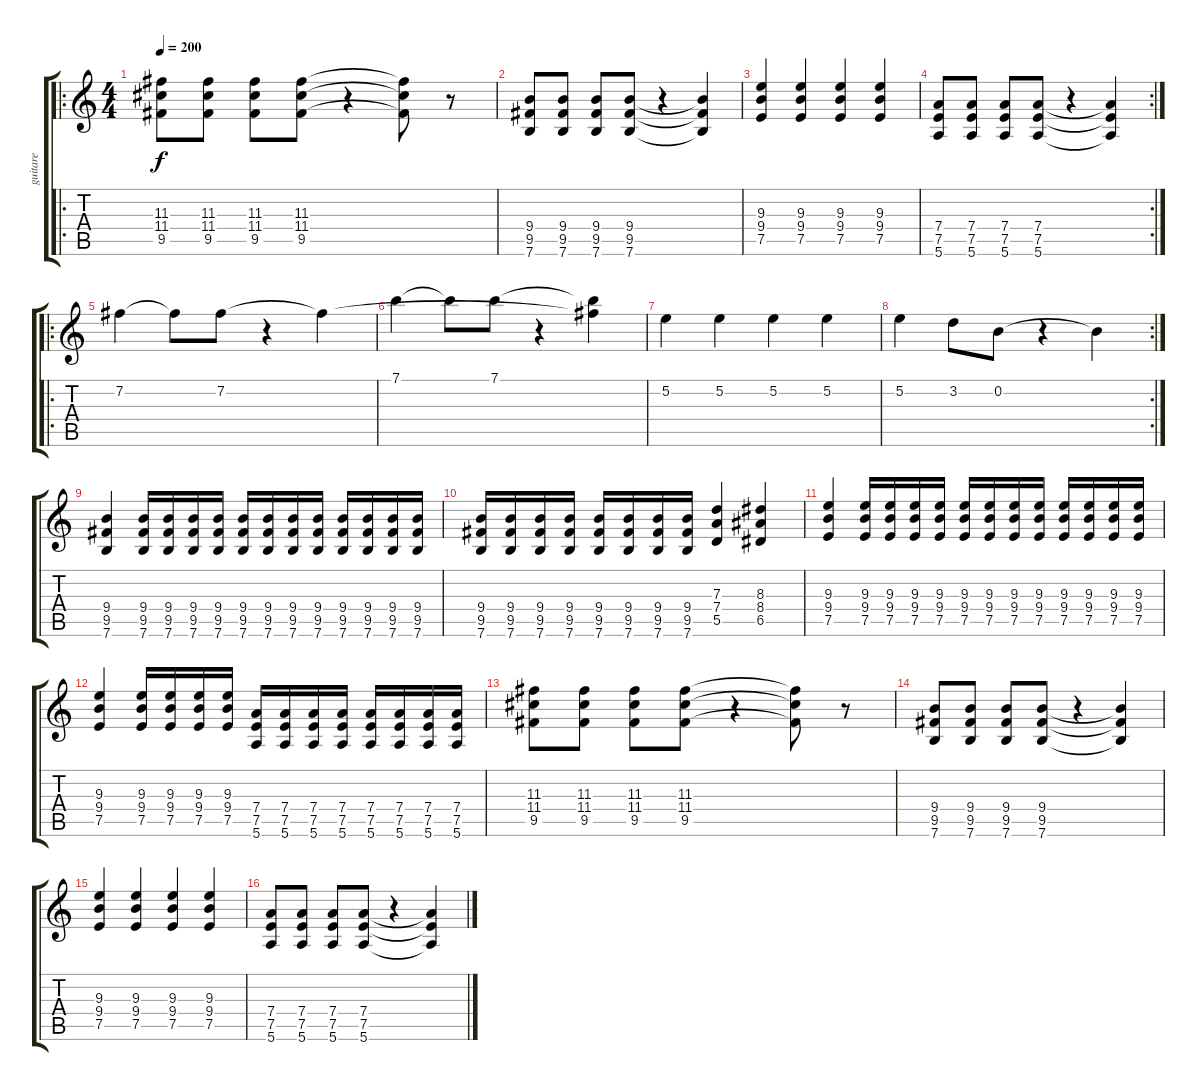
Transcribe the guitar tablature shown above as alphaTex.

\track ("guitare" "guitare") {instrument distortionguitar}
\staff {score tabs}
\tuning (E4 B3 G3 D3 A2 E2) {hide}
\ro
\ts (4 4)
\tempo 200
\clef g2
\ks c
(11.3 11.4 9.5).8{dy f} (11.3 11.4 9.5).8 (11.3 11.4 9.5).8 (11.3 11.4 9.5).8 r.4 (11.3{t} 11.4{t} 9.5{t}).8 r.8 |
(9.4 9.5 7.6).8 (9.4 9.5 7.6).8 (9.4 9.5 7.6).8 (9.4 9.5 7.6).8 r.4 (9.4{t} 9.5{t} 7.6{t}).4 |
(9.3 9.4 7.5).4 (9.3 9.4 7.5).4 (9.3 9.4 7.5).4 (9.3 9.4 7.5).4 |
\rc 2
(7.4 7.5 5.6).8 (7.4 7.5 5.6).8 (7.4 7.5 5.6).8 (7.4 7.5 5.6).8 r.4 (7.4{t} 7.5{t} 5.6{t}).4 |
\ro
7.2.4 7.2{t}.8 7.2.8 r.4 7.2{t}.4 |
7.1.4 7.1{t}.8 7.1.8 r.4 (7.1{t} 7.2{t}).4 |
5.2.4 5.2.4 5.2.4 5.2.4 |
\rc 2
5.2.4 3.2.8 0.2.8 r.4 0.2{t}.4 |
(9.4 9.5 7.6).4 (9.4 9.5 7.6).16 (9.4 9.5 7.6).16 (9.4 9.5 7.6).16 (9.4 9.5 7.6).16 (9.4 9.5 7.6).16 (9.4 9.5 7.6).16 (9.4 9.5 7.6).16 (9.4 9.5 7.6).16 (9.4 9.5 7.6).16 (9.4 9.5 7.6).16 (9.4 9.5 7.6).16 (9.4 9.5 7.6).16 |
(9.4 9.5 7.6).16 (9.4 9.5 7.6).16 (9.4 9.5 7.6).16 (9.4 9.5 7.6).16 (9.4 9.5 7.6).16 (9.4 9.5 7.6).16 (9.4 9.5 7.6).16 (9.4 9.5 7.6).16 (7.3 7.4 5.5).4 (8.3 8.4 6.5).4 |
(9.3 9.4 7.5).4 (9.3 9.4 7.5).16 (9.3 9.4 7.5).16 (9.3 9.4 7.5).16 (9.3 9.4 7.5).16 (9.3 9.4 7.5).16 (9.3 9.4 7.5).16 (9.3 9.4 7.5).16 (9.3 9.4 7.5).16 (9.3 9.4 7.5).16 (9.3 9.4 7.5).16 (9.3 9.4 7.5).16 (9.3 9.4 7.5).16 |
(9.3 9.4 7.5).4 (9.3 9.4 7.5).16 (9.3 9.4 7.5).16 (9.3 9.4 7.5).16 (9.3 9.4 7.5).16 (7.4 7.5 5.6).16 (7.4 7.5 5.6).16 (7.4 7.5 5.6).16 (7.4 7.5 5.6).16 (7.4 7.5 5.6).16 (7.4 7.5 5.6).16 (7.4 7.5 5.6).16 (7.4 7.5 5.6).16 |
(11.3 11.4 9.5).8 (11.3 11.4 9.5).8 (11.3 11.4 9.5).8 (11.3 11.4 9.5).8 r.4 (11.3{t} 11.4{t} 9.5{t}).8 r.8 |
(9.4 9.5 7.6).8 (9.4 9.5 7.6).8 (9.4 9.5 7.6).8 (9.4 9.5 7.6).8 r.4 (9.4{t} 9.5{t} 7.6{t}).4 |
(9.3 9.4 7.5).4 (9.3 9.4 7.5).4 (9.3 9.4 7.5).4 (9.3 9.4 7.5).4 |
(7.4 7.5 5.6).8 (7.4 7.5 5.6).8 (7.4 7.5 5.6).8 (7.4 7.5 5.6).8 r.4 (7.4{t} 7.5{t} 5.6{t}).4
